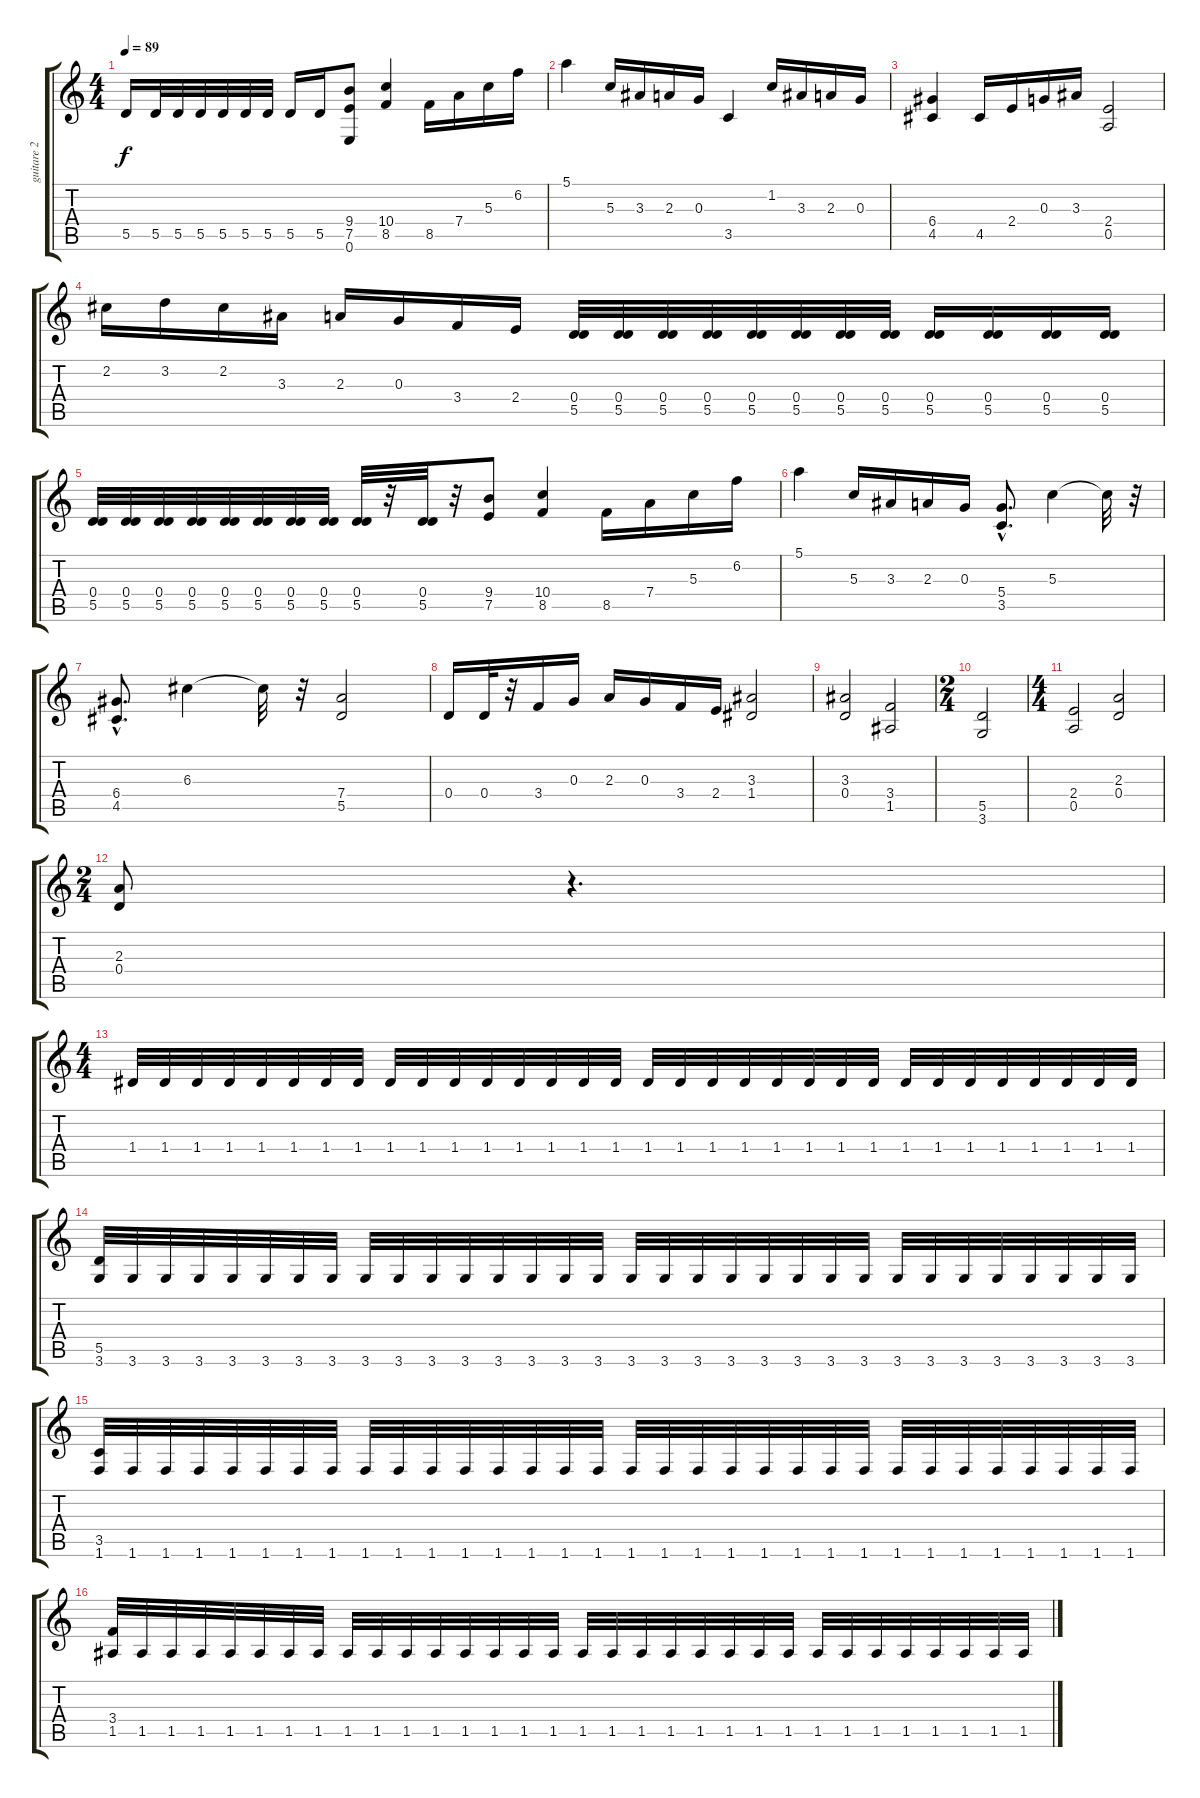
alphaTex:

\track ("guitare 2 " "guitare 2 ") {instrument overdrivenguitar}
\staff {score tabs}
\tuning (E4 B3 G3 D3 A2 E2) {hide}
\ts (4 4)
\tempo 89
\clef g2
\ks c
5.5.16{dy f} 5.5.32 5.5.32 5.5.32 5.5.32 5.5.32 5.5.32 5.5.16 5.5.16 (9.4 7.5 0.6).8 (10.4 8.5).4 8.5.16 7.4.16 5.3.16 6.2.16 |
5.1.4 5.3.16 3.3.16 2.3.16 0.3.16 3.5.4 1.2.16 3.3.16 2.3.16 0.3.16 |
(6.4 4.5).4 4.5.16 2.4.16 0.3.16 3.3.16 (2.4 0.5).2 |
2.2.16 3.2.16 2.2.16 3.3.16 2.3.16 0.3.16 3.4.16 2.4.16 (0.4 5.5).32 (0.4 5.5).32 (0.4 5.5).32 (0.4 5.5).32 (0.4 5.5).32 (0.4 5.5).32 (0.4 5.5).32 (0.4 5.5).32 (0.4 5.5).16 (0.4 5.5).16 (0.4 5.5).16 (0.4 5.5).16 |
(0.4 5.5).32 (0.4 5.5).32 (0.4 5.5).32 (0.4 5.5).32 (0.4 5.5).32 (0.4 5.5).32 (0.4 5.5).32 (0.4 5.5).32 (0.4 5.5).32 r.32 (0.4 5.5).32 r.32 (9.4 7.5).8 (10.4 8.5).4 8.5.16 7.4.16 5.3.16 6.2.16 |
5.1.4 5.3.16 3.3.16 2.3.16 0.3.16 (5.4{hac} 3.5{hac}).8{d} 5.3.4 5.3{t}.32 r.32 |
(6.4{hac} 4.5{hac}).8{d} 6.3.4 6.3{t}.32 r.32 (7.4 5.5).2 |
0.4.16 0.4.32 r.32 3.4.16 0.3.16 2.3.16 0.3.16 3.4.16 2.4.16 (3.3 1.4).2 |
(3.3 0.4).2 (3.4 1.5).2 |
\ts (2 4)
(5.5 3.6).2 |
\ts (4 4)
(2.4 0.5).2 (2.3 0.4).2 |
\ts (2 4)
(2.3 0.4).8 r.4{d} |
\ts (4 4)
1.4.32 1.4.32 1.4.32 1.4.32 1.4.32 1.4.32 1.4.32 1.4.32 1.4.32 1.4.32 1.4.32 1.4.32 1.4.32 1.4.32 1.4.32 1.4.32 1.4.32 1.4.32 1.4.32 1.4.32 1.4.32 1.4.32 1.4.32 1.4.32 1.4.32 1.4.32 1.4.32 1.4.32 1.4.32 1.4.32 1.4.32 1.4.32 |
(5.5 3.6).32 3.6.32 3.6.32 3.6.32 3.6.32 3.6.32 3.6.32 3.6.32 3.6.32 3.6.32 3.6.32 3.6.32 3.6.32 3.6.32 3.6.32 3.6.32 3.6.32 3.6.32 3.6.32 3.6.32 3.6.32 3.6.32 3.6.32 3.6.32 3.6.32 3.6.32 3.6.32 3.6.32 3.6.32 3.6.32 3.6.32 3.6.32 |
(3.5 1.6).32 1.6.32 1.6.32 1.6.32 1.6.32 1.6.32 1.6.32 1.6.32 1.6.32 1.6.32 1.6.32 1.6.32 1.6.32 1.6.32 1.6.32 1.6.32 1.6.32 1.6.32 1.6.32 1.6.32 1.6.32 1.6.32 1.6.32 1.6.32 1.6.32 1.6.32 1.6.32 1.6.32 1.6.32 1.6.32 1.6.32 1.6.32 |
(3.4 1.5).32 1.5.32 1.5.32 1.5.32 1.5.32 1.5.32 1.5.32 1.5.32 1.5.32 1.5.32 1.5.32 1.5.32 1.5.32 1.5.32 1.5.32 1.5.32 1.5.32 1.5.32 1.5.32 1.5.32 1.5.32 1.5.32 1.5.32 1.5.32 1.5.32 1.5.32 1.5.32 1.5.32 1.5.32 1.5.32 1.5.32 1.5.32
